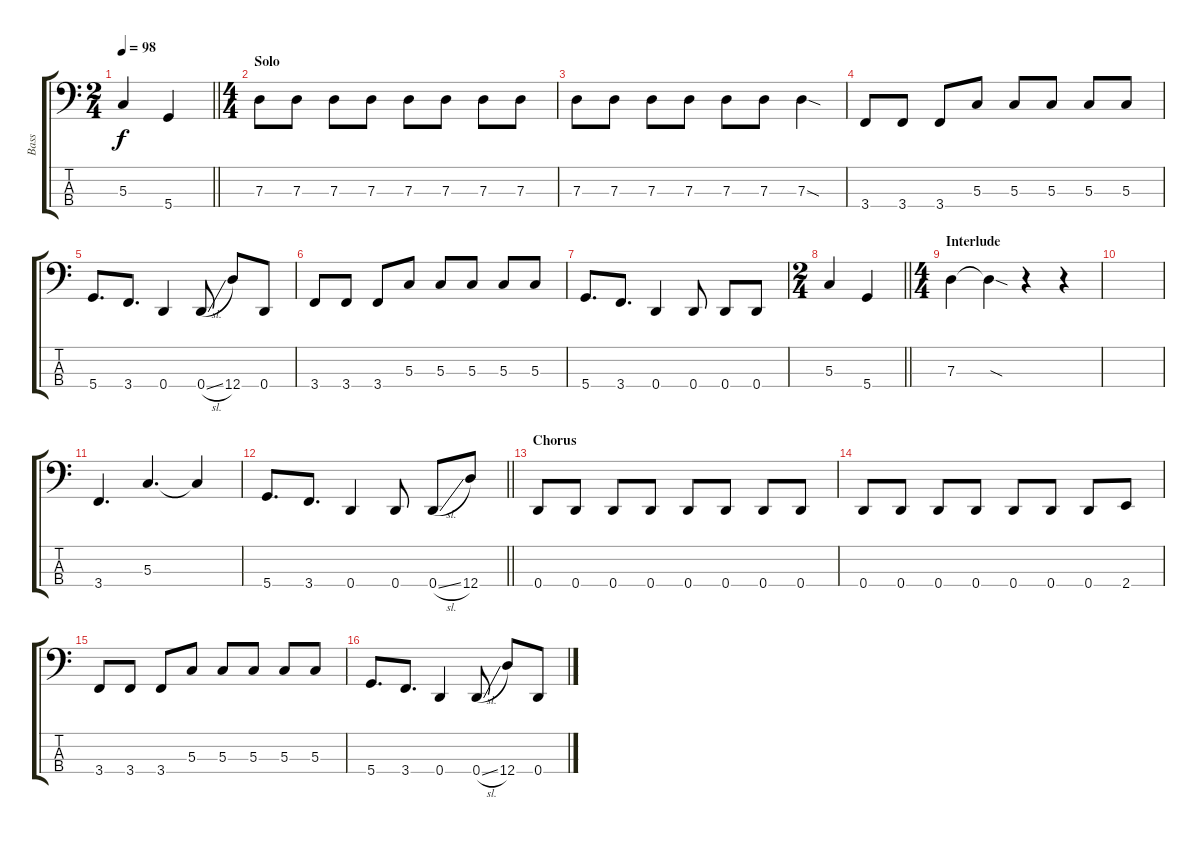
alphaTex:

\track ("Bass" "Bass") {instrument electricbasspick}
\staff {score tabs}
\tuning (F2 C2 G1 D1) {hide}
\ts (2 4)
\tempo 98
\clef f4
\barLineRight lightlight
\ks c
5.3.4{dy f} 5.4.4 |
\ts (4 4)
\section ("" "Solo")
7.3.8 7.3.8 7.3.8 7.3.8 7.3.8 7.3.8 7.3.8 7.3.8 |
7.3.8 7.3.8 7.3.8 7.3.8 7.3.8 7.3.8 7.3{sod}.4 |
3.4.8 3.4.8 3.4.8 5.3.8 5.3.8 5.3.8 5.3.8 5.3.8 |
5.4.8{d} 3.4.8{d} 0.4.4 0.4{sl}.8 12.4.8 0.4.8 |
3.4.8 3.4.8 3.4.8 5.3.8 5.3.8 5.3.8 5.3.8 5.3.8 |
5.4.8{d} 3.4.8{d} 0.4.4 0.4.8 0.4.8 0.4.8 |
\ts (2 4)
\barLineRight lightlight
5.3.4 5.4.4 |
\ts (4 4)
\section ("" "Interlude")
7.3.4 7.3{sod t}.4 r.4 r.4 |
|
3.4.4{d} 5.3.4{d} 5.3{t}.4 |
\barLineRight lightlight
5.4.8{d} 3.4.8{d} 0.4.4 0.4.8 0.4{sl}.8 12.4.8 |
\section ("" "Chorus")
0.4.8 0.4.8 0.4.8 0.4.8 0.4.8 0.4.8 0.4.8 0.4.8 |
0.4.8 0.4.8 0.4.8 0.4.8 0.4.8 0.4.8 0.4.8 2.4.8 |
3.4.8 3.4.8 3.4.8 5.3.8 5.3.8 5.3.8 5.3.8 5.3.8 |
5.4.8{d} 3.4.8{d} 0.4.4 0.4{sl}.8 12.4.8 0.4.8
